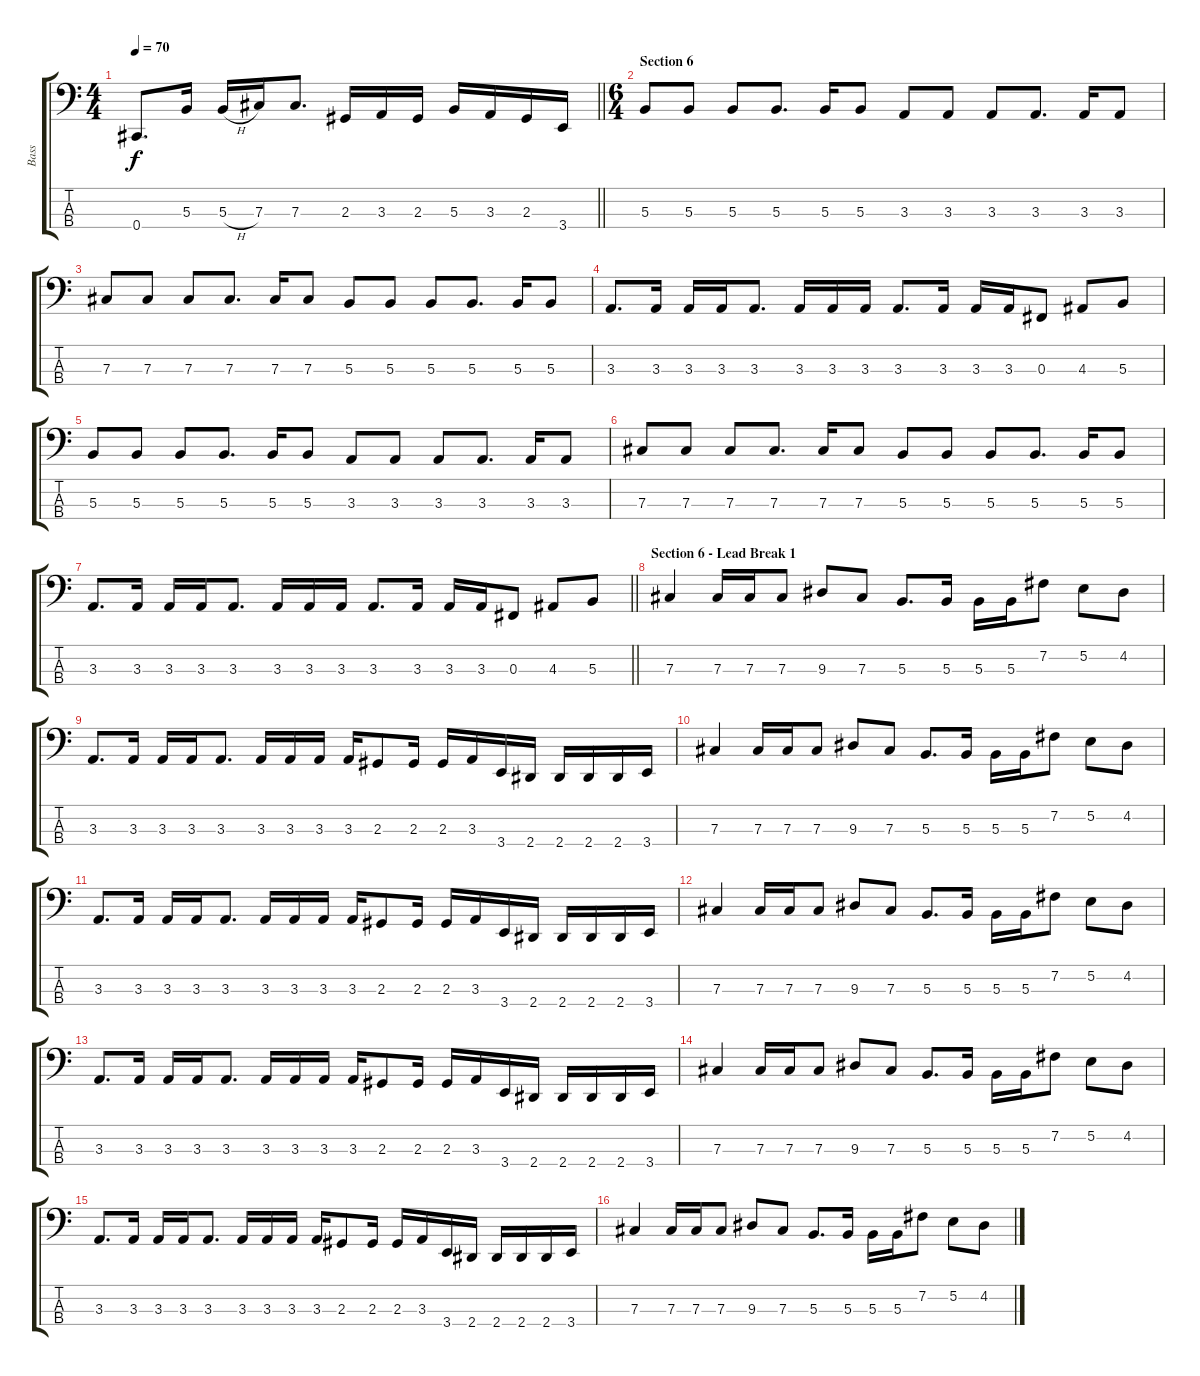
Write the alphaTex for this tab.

\track ("Bass" "Bass") {instrument electricbasspick}
\staff {score tabs}
\tuning (E2 B1 Gb1 Db1) {hide}
\ts (4 4)
\tempo 70
\clef f4
\barLineRight lightlight
\ks c
0.4.8{d dy f} 5.3.16 5.3{h}.16 7.3.16 7.3.8{d} 2.3.16 3.3.16 2.3.16 5.3.16 3.3.16 2.3.16 3.4.16 |
\ts (6 4)
\section ("" "Section 6")
5.3.8 5.3.8 5.3.8 5.3.8{d} 5.3.16 5.3.8 3.3.8 3.3.8 3.3.8 3.3.8{d} 3.3.16 3.3.8 |
7.3.8 7.3.8 7.3.8 7.3.8{d} 7.3.16 7.3.8 5.3.8 5.3.8 5.3.8 5.3.8{d} 5.3.16 5.3.8 |
3.3.8{d} 3.3.16 3.3.16 3.3.16 3.3.8{d} 3.3.16 3.3.16 3.3.16 3.3.8{d} 3.3.16 3.3.16 3.3.16 0.3.8 4.3.8 5.3.8 |
5.3.8 5.3.8 5.3.8 5.3.8{d} 5.3.16 5.3.8 3.3.8 3.3.8 3.3.8 3.3.8{d} 3.3.16 3.3.8 |
7.3.8 7.3.8 7.3.8 7.3.8{d} 7.3.16 7.3.8 5.3.8 5.3.8 5.3.8 5.3.8{d} 5.3.16 5.3.8 |
\barLineRight lightlight
3.3.8{d} 3.3.16 3.3.16 3.3.16 3.3.8{d} 3.3.16 3.3.16 3.3.16 3.3.8{d} 3.3.16 3.3.16 3.3.16 0.3.8 4.3.8 5.3.8 |
\section ("" "Section 6 - Lead Break 1")
7.3.4 7.3.16 7.3.16 7.3.8 9.3.8 7.3.8 5.3.8{d} 5.3.16 5.3.16 5.3.16 7.2.8 5.2.8 4.2.8 |
3.3.8{d} 3.3.16 3.3.16 3.3.16 3.3.8{d} 3.3.16 3.3.16 3.3.16 3.3.16 2.3.8 2.3.16 2.3.16 3.3.16 3.4.16 2.4.16 2.4.16 2.4.16 2.4.16 3.4.16 |
7.3.4 7.3.16 7.3.16 7.3.8 9.3.8 7.3.8 5.3.8{d} 5.3.16 5.3.16 5.3.16 7.2.8 5.2.8 4.2.8 |
3.3.8{d} 3.3.16 3.3.16 3.3.16 3.3.8{d} 3.3.16 3.3.16 3.3.16 3.3.16 2.3.8 2.3.16 2.3.16 3.3.16 3.4.16 2.4.16 2.4.16 2.4.16 2.4.16 3.4.16 |
7.3.4 7.3.16 7.3.16 7.3.8 9.3.8 7.3.8 5.3.8{d} 5.3.16 5.3.16 5.3.16 7.2.8 5.2.8 4.2.8 |
3.3.8{d} 3.3.16 3.3.16 3.3.16 3.3.8{d} 3.3.16 3.3.16 3.3.16 3.3.16 2.3.8 2.3.16 2.3.16 3.3.16 3.4.16 2.4.16 2.4.16 2.4.16 2.4.16 3.4.16 |
7.3.4 7.3.16 7.3.16 7.3.8 9.3.8 7.3.8 5.3.8{d} 5.3.16 5.3.16 5.3.16 7.2.8 5.2.8 4.2.8 |
3.3.8{d} 3.3.16 3.3.16 3.3.16 3.3.8{d} 3.3.16 3.3.16 3.3.16 3.3.16 2.3.8 2.3.16 2.3.16 3.3.16 3.4.16 2.4.16 2.4.16 2.4.16 2.4.16 3.4.16 |
7.3.4 7.3.16 7.3.16 7.3.8 9.3.8 7.3.8 5.3.8{d} 5.3.16 5.3.16 5.3.16 7.2.8 5.2.8 4.2.8
